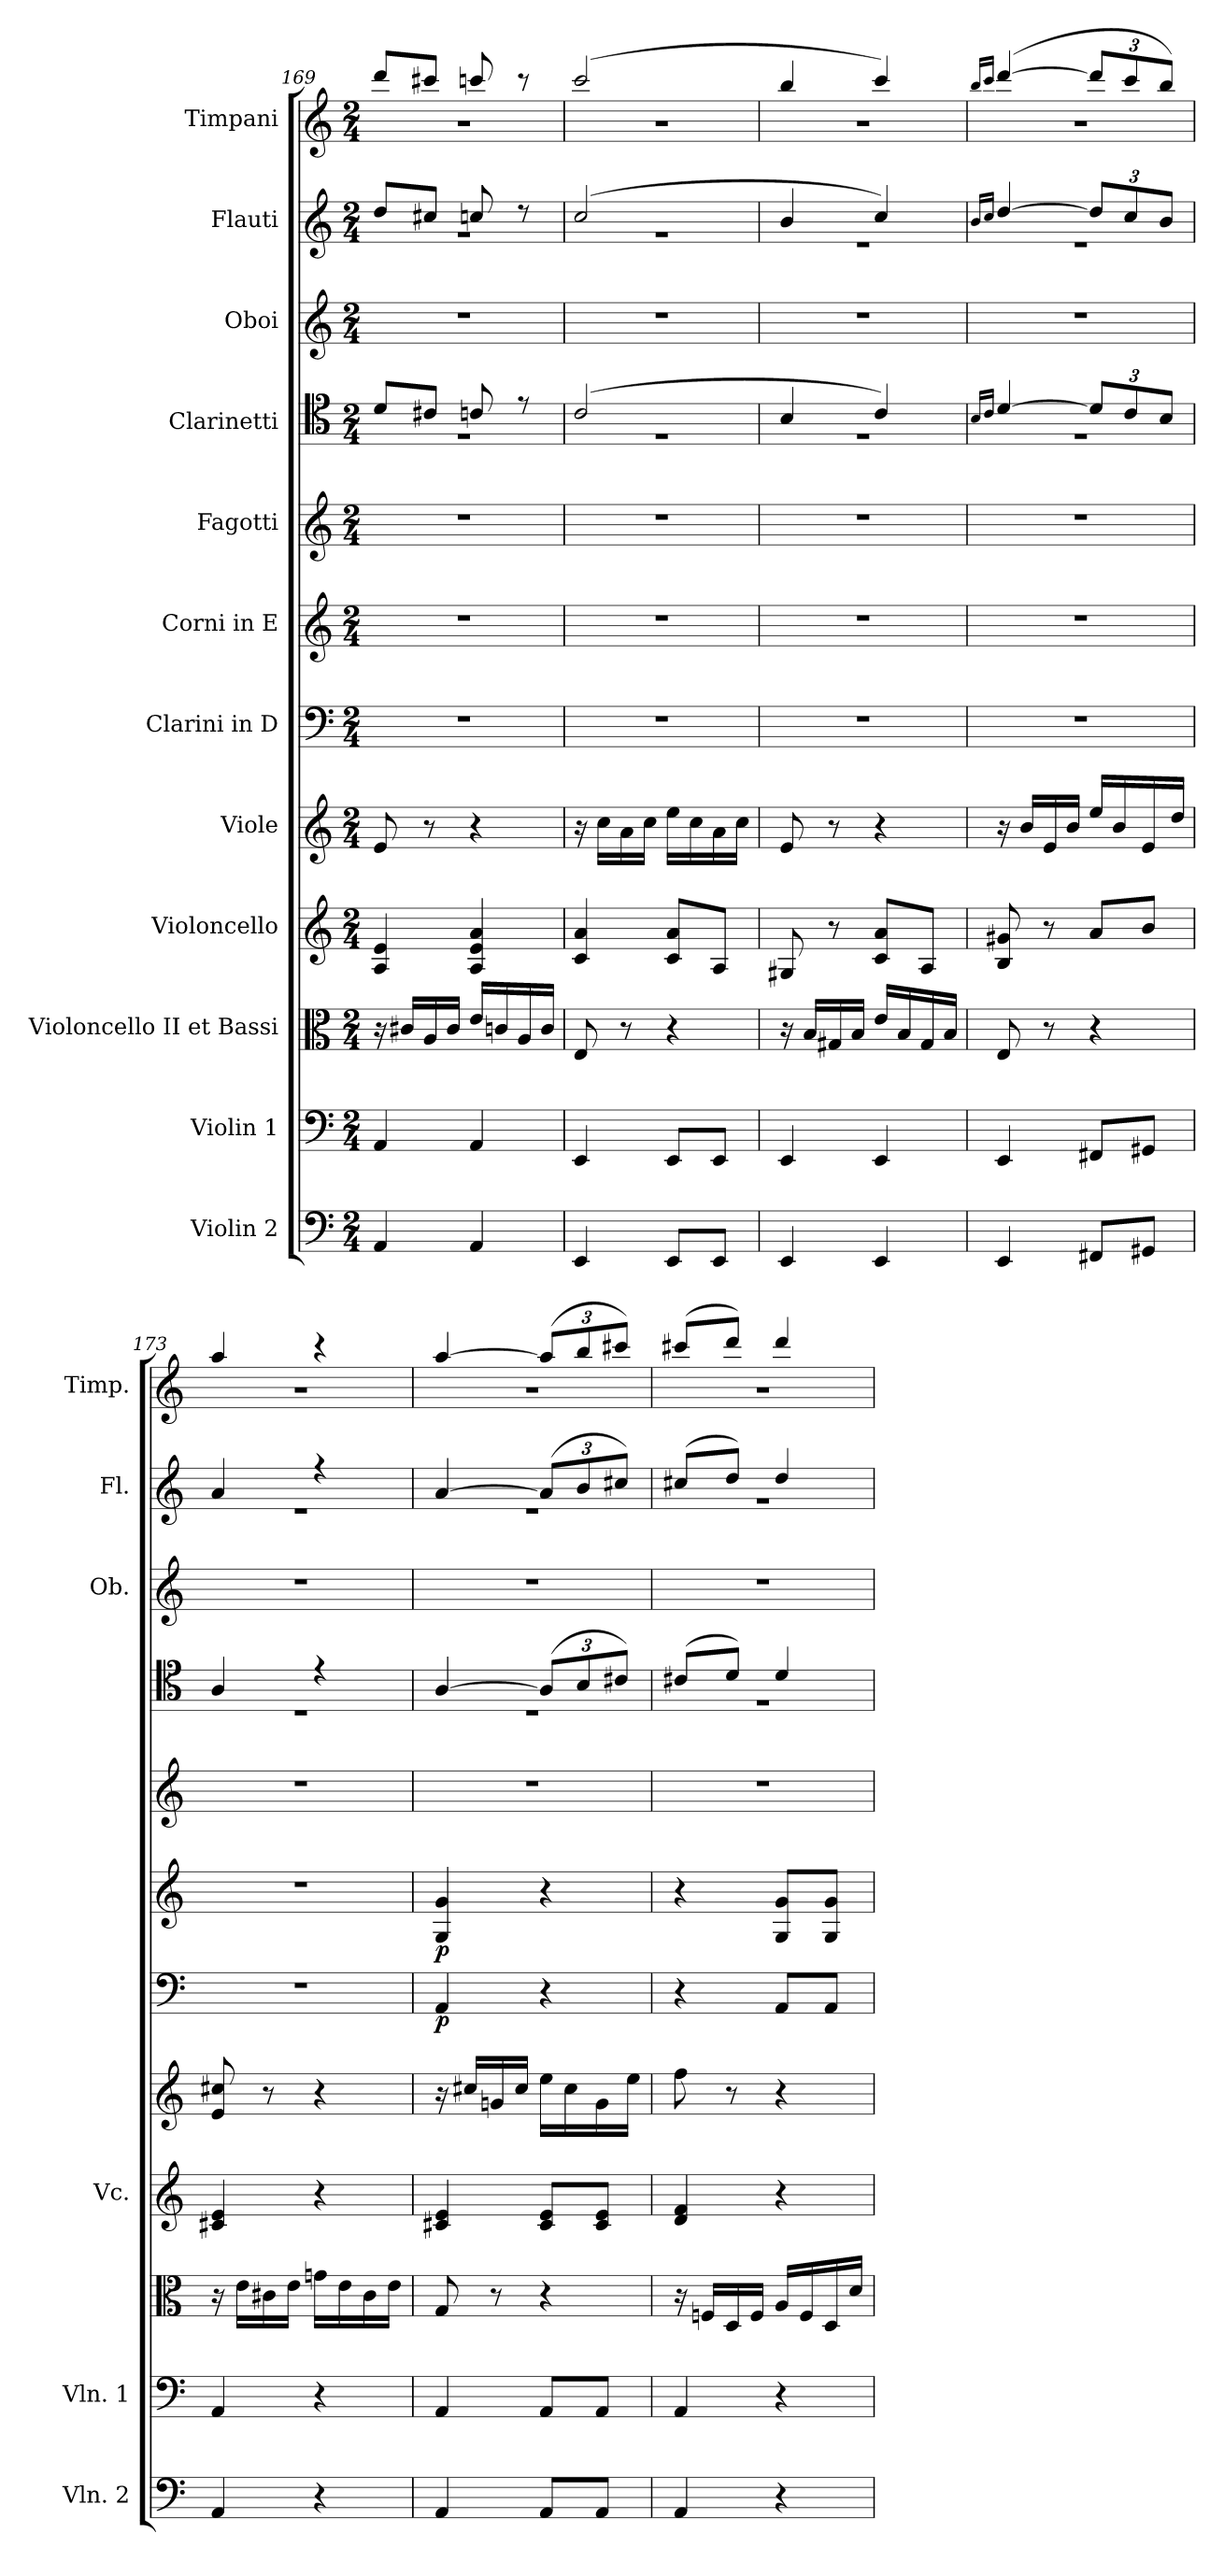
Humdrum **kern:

**kern	**kern	**kern	**kern	**kern	**kern	**dynam	**kern	**dynam	**kern	**kern	**kern	**kern	**kern
*part12	*part11	*part10	*part9	*part8	*part7	*part7	*part6	*part6	*part5	*part4	*part3	*part2	*part1
*staff12	*staff11	*staff10	*staff9	*staff8	*staff7	*staff7	*staff6	*staff6	*staff5	*staff4	*staff3	*staff2	*staff1
*I"Violin 2	*I"Violin 1	*I"Violoncello II et Bassi	*I"Violoncello	*I"Viole	*I"Clarini in D	*	*I"Corni in E	*	*I"Fagotti	*I"Clarinetti	*I"Oboi	*I"Flauti	*I"Timpani
*I'Vln. 2	*I'Vln. 1	*	*I'Vc.	*	*	*	*	*	*	*	*I'Ob.	*I'Fl.	*I'Timp.
!!LO:PB:g=z
*clefF4	*clefF4	*clefC3	*clefG2	*clefG2	*clefF4	*	*clefG2	*	*clefG2	*clefC4	*clefG2	*clefG2	*clefG2
*ITrd7c12	*	*	*	*	*	*	*ITrd-1c-2	*	*ITrd5c8	*	*ITrd2c3	*	*
*k[]	*k[]	*k[]	*k[]	*k[]	*k[]	*	*k[f#c#]	*	*k[f#c#g#d#]	*k[]	*k[f#c#g#]	*k[]	*k[]
*M2/4	*M2/4	*M2/4	*M2/4	*M2/4	*M2/4	*	*M2/4	*	*M2/4	*M2/4	*M2/4	*M2/4	*M2/4
=169	=169	=169	=169	=169	=169	=169	=169	=169	=169	=169	=169	=169	=169
*	*	*	*	*	*	*	*	*	*	*^	*	*^	*^
4AAA/	4AA/	16r	4A/ 4e/	8e/	2r	.	2r	.	2r	8d/L	2r	2r	8dd/L	2r	8ddd/L	2r
.	.	16c#X/LL	.	.	.	.	.	.	.	.	.	.	.	.	.	.
.	.	16A/	.	8r	.	.	.	.	.	8c#X/J	.	.	8cc#X/J	.	8ccc#X/J	.
.	.	16c#/JJ	.	.	.	.	.	.	.	.	.	.	.	.	.	.
4AAA/	4AA/	16e/LL	4A/ 4e/ 4a/	4r	.	.	.	.	.	8cn/	.	.	8ccn/	.	8cccn/	.
.	.	16cn/	.	.	.	.	.	.	.	.	.	.	.	.	.	.
.	.	16A/	.	.	.	.	.	.	.	8r	.	.	8r	.	8r	.
.	.	16c/JJ	.	.	.	.	.	.	.	.	.	.	.	.	.	.
=170	=170	=170	=170	=170	=170	=170	=170	=170	=170	=170	=170	=170	=170	=170	=170	=170
4EEE/	4EE/	8E/	4c/ 4a/	16r	2r	.	2r	.	2r	(>2c/	2r	2r	(<2cc/	2r	(<2ccc/	2r
.	.	.	.	16cc\LL	.	.	.	.	.	.	.	.	.	.	.	.
.	.	8r	.	16a\	.	.	.	.	.	.	.	.	.	.	.	.
.	.	.	.	16cc\JJ	.	.	.	.	.	.	.	.	.	.	.	.
8EEE/L	8EE/L	4r	8c/ 8a/L	16ee\LL	.	.	.	.	.	.	.	.	.	.	.	.
.	.	.	.	16cc\	.	.	.	.	.	.	.	.	.	.	.	.
8EEE/J	8EE/J	.	8A/J	16a\	.	.	.	.	.	.	.	.	.	.	.	.
.	.	.	.	16cc\JJ	.	.	.	.	.	.	.	.	.	.	.	.
=171	=171	=171	=171	=171	=171	=171	=171	=171	=171	=171	=171	=171	=171	=171	=171	=171
4EEE/	4EE/	16r	8G#X/	8e/	2r	.	2r	.	2r	4B/	2r	2r	4b/	2r	4bb/	2r
.	.	16B/LL	.	.	.	.	.	.	.	.	.	.	.	.	.	.
.	.	16G#X/	8r	8r	.	.	.	.	.	.	.	.	.	.	.	.
.	.	16B/JJ	.	.	.	.	.	.	.	.	.	.	.	.	.	.
4EEE/	4EE/	16e/LL	8c/ 8a/L	4r	.	.	.	.	.	4c/)	.	.	4cc/)	.	4ccc/)	.
.	.	16B/	.	.	.	.	.	.	.	.	.	.	.	.	.	.
.	.	16G#/	8A/J	.	.	.	.	.	.	.	.	.	.	.	.	.
.	.	16B/JJ	.	.	.	.	.	.	.	.	.	.	.	.	.	.
=172	=172	=172	=172	=172	=172	=172	=172	=172	=172	=172	=172	=172	=172	=172	=172	=172
.	.	.	.	.	.	.	.	.	.	16qqB/LL	.	.	16qqb/LL	.	16qqbb/LL	.
.	.	.	.	.	.	.	.	.	.	16qqc/JJ	.	.	16qqcc/JJ	.	16qqccc/JJ	.
4EEE/	4EE/	8E/	8B/ 8g#X/	16r	2r	.	2r	.	2r	[4d/	2r	2r	[4dd/	2r	(<[4ddd/	2r
.	.	.	.	16b/LL	.	.	.	.	.	.	.	.	.	.	.	.
.	.	8r	8r	16e/	.	.	.	.	.	.	.	.	.	.	.	.
.	.	.	.	16b/JJ	.	.	.	.	.	.	.	.	.	.	.	.
*	*	*	*	*	*	*	*	*	*	*Xbrackettup	*	*	*Xbrackettup	*	*Xbrackettup	*
8FFF#X/L	8FF#X/L	4r	8a/L	16ee/LL	.	.	.	.	.	12d/L]	.	.	12dd/L]	.	12ddd/L]	.
.	.	.	.	16b/	.	.	.	.	.	.	.	.	.	.	.	.
.	.	.	.	.	.	.	.	.	.	12c/	.	.	12cc/	.	12ccc/	.
8GGG#X/J	8GG#X/J	.	8b/J	16e/	.	.	.	.	.	.	.	.	.	.	.	.
.	.	.	.	.	.	.	.	.	.	12B/J	.	.	12b/J	.	12bb/J)	.
.	.	.	.	16dd/JJ	.	.	.	.	.	.	.	.	.	.	.	.
!!LO:PB:g=z	!!
=173	=173	=173	=173	=173	=173	=173	=173	=173	=173	=173	=173	=173	=173	=173	=173	=173
4AAA/	4AA/	16r	4c#X/ 4e/	8e/ 8cc#X/	2r	.	2r	.	2r	4A/	2r	2r	4a/	2r	4aa/	2r
.	.	16e\LL	.	.	.	.	.	.	.	.	.	.	.	.	.	.
.	.	16c#X\	.	8r	.	.	.	.	.	.	.	.	.	.	.	.
.	.	16e\JJ	.	.	.	.	.	.	.	.	.	.	.	.	.	.
4r	4r	16gn\LL	4r	4r	.	.	.	.	.	4r	.	.	4r	.	4r	.
.	.	16e\	.	.	.	.	.	.	.	.	.	.	.	.	.	.
.	.	16c#\	.	.	.	.	.	.	.	.	.	.	.	.	.	.
.	.	16e\JJ	.	.	.	.	.	.	.	.	.	.	.	.	.	.
=174	=174	=174	=174	=174	=174	=174	=174	=174	=174	=174	=174	=174	=174	=174	=174	=174
!	!	!	!	!	!	!LO:DY:b	!	!LO:DY:b	!	!	!	!	!	!	!	!
4AAA/	4AA/	8G/	4c#X/ 4e/	16r	4AA/	p	4A/ 4a/	p	2r	[4A/	2r	2r	[4a/	2r	[4aa/	2r
.	.	.	.	16cc#X/LL	.	.	.	.	.	.	.	.	.	.	.	.
.	.	8r	.	16gn/	.	.	.	.	.	.	.	.	.	.	.	.
.	.	.	.	16cc#/JJ	.	.	.	.	.	.	.	.	.	.	.	.
8AAA/L	8AA/L	4r	8c#/ 8e/L	16ee\LL	4r	.	4r	.	.	(<12A/L]	.	.	(<12a/L]	.	(<12aa/L]	.
.	.	.	.	16cc#\	.	.	.	.	.	.	.	.	.	.	.	.
.	.	.	.	.	.	.	.	.	.	12B/	.	.	12b/	.	12bb/	.
8AAA/J	8AA/J	.	8c#/ 8e/J	16g\	.	.	.	.	.	.	.	.	.	.	.	.
.	.	.	.	.	.	.	.	.	.	12c#X/J)	.	.	12cc#X/J)	.	12ccc#X/J)	.
.	.	.	.	16ee\JJ	.	.	.	.	.	.	.	.	.	.	.	.
=175	=175	=175	=175	=175	=175	=175	=175	=175	=175	=175	=175	=175	=175	=175	=175	=175
4AAA/	4AA/	16r	4d/ 4f/	8ff\	4r	.	4r	.	2r	(<8c#X/L	2r	2r	(<8cc#X/L	2r	(<8ccc#X/L	2r
.	.	16Fn/LL	.	.	.	.	.	.	.	.	.	.	.	.	.	.
.	.	16D/	.	8r	.	.	.	.	.	8d/J)	.	.	8dd/J)	.	8ddd/J)	.
.	.	16F/JJ	.	.	.	.	.	.	.	.	.	.	.	.	.	.
4r	4r	16A/LL	4r	4r	8AA/L	.	8A/ 8a/L	.	.	4d/	.	.	4dd/	.	4ddd/	.
.	.	16F/	.	.	.	.	.	.	.	.	.	.	.	.	.	.
.	.	16D/	.	.	8AA/J	.	8A/ 8a/J	.	.	.	.	.	.	.	.	.
.	.	16d/JJ	.	.	.	.	.	.	.	.	.	.	.	.	.	.
*	*	*	*	*	*	*	*	*	*	*	*	*	*v	*v	*	*
*	*	*	*	*	*	*	*	*	*	*v	*v	*	*	*v	*v
=	=	=	=	=	=	=	=	=	=	=	=	=	=
*-	*-	*-	*-	*-	*-	*-	*-	*-	*-	*-	*-	*-	*-
